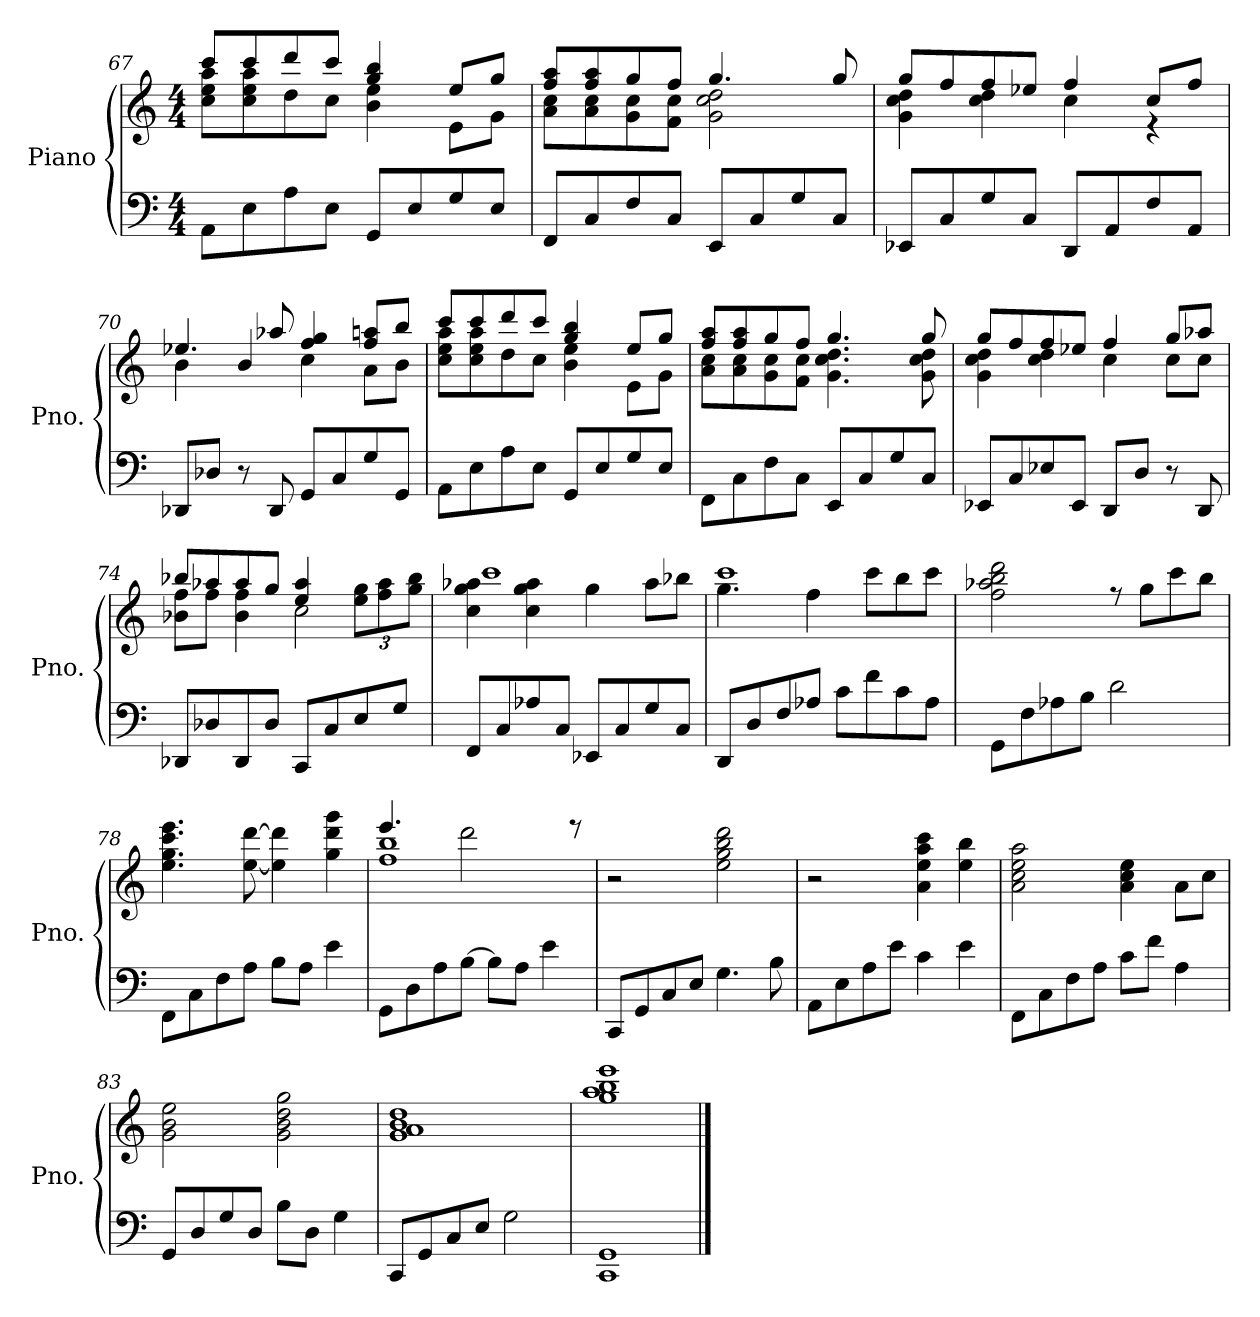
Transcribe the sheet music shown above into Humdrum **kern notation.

**kern	**kern
*part1	*part1
*staff2	*staff1
*I"Piano	*
*I'Pno.	*
!!LO:PB:g=z
*clefF4	*clefG2
*k[]	*k[]
*M4/4	*M4/4
=67	=67
*	*^
8AA\L	8cc\ 8ee\ 8aa\L	8ccc/L
8E\	8cc\ 8ee\ 8aa\	8ccc/
8A\	8dd\	8ddd/
8E\J	8cc\J	8ccc/J
8GG/L	4b\ 4ee\	4gg/ 4bb/
8E/	.	.
8G/	8e\L	8ee/L
8E/J	8g\J	8gg/J
=68	=68	=68
8FF/L	8a\ 8cc\L	8ff/ 8aa/L
8C/	8a\ 8cc\	8ff/ 8aa/
8F/	8g\ 8cc\	8gg/
8C/J	8f\ 8cc\J	8ff/J
8EE/L	2g\ 2cc\ 2dd\	4.gg/
8C/	.	.
8G/	.	.
8C/J	.	8gg/
=69	=69	=69
8EE-X/L	4g\ 4cc\ 4dd\	8gg/L
8C/	.	8ff/
8G/	4cc\ 4dd\	8ff/
8C/J	.	8ee-X/J
8DD/L	4cc\	4ff/
8AA/	.	.
8F/	8cc/L	4r
8AA/J	8ff/J	.
=70	=70	=70
8DD-X/L	4b\	4.ee-X/
8D-X/J	.	.
8r	4b/	.
8DD-/	.	8aa-X/
8GG/L	4cc\	4ff/ 4gg/
8C/	.	.
8G/	8a\L	8ff/ 8aan/L
8GG/J	8b\J	8bb/J
!!LO:LB:g=z	!!
=71	=71	=71
8AA\L	8cc\ 8ee\ 8aa\L	8ccc/L
8E\	8cc\ 8ee\ 8aa\	8ccc/
8A\	8dd\	8ddd/
8E\J	8cc\J	8ccc/J
8GG/L	4b\ 4ee\	4gg/ 4bb/
8E/	.	.
8G/	8e\L	8ee/L
8E/J	8g\J	8gg/J
=72	=72	=72
8FF\L	8a\ 8cc\L	8ff/ 8aa/L
8C\	8a\ 8cc\	8ff/ 8aa/
8F\	8g\ 8cc\	8gg/
8C\J	8f\ 8cc\J	8ff/J
8EE/L	4.g\ 4.cc\ 4.dd\	4.gg/
8C/	.	.
8G/	.	.
8C/J	8g\ 8cc\ 8dd\	8gg/
=73	=73	=73
8EE-X/L	4g\ 4cc\ 4dd\	8gg/L
8C/	.	8ff/
8E-X/	4cc\ 4dd\	8ff/
8EE-/J	.	8ee-X/J
8DD/L	4cc\	4ff/
8D/J	.	.
8r	8cc\L	8gg/L
8DD/	8cc\J	8aa-X/J
=74	=74	=74
8DD-X/L	8b-X\ 8ff\L	8bb-X/L
8D-X/	8ff\J	8aa-X/
8DD-/	4b-\ 4ff\	8aa-/
8D-/J	.	8gg/J
8CC/L	2cc\	4ee/ 4aa-/
8C/	.	.
*	*	*Xbrackettup
8E/	.	12ee\ 12gg\L
.	.	12ff\ 12aa-\
8G/J	.	.
.	.	12gg\ 12bb-\J
!!LO:LB:g=z	!!
=75	=75	=75
8FF/L	4cc\ 4gg\ 4aa-X\	1ccc
8C/	.	.
8A-X/	4cc\ 4gg\ 4aa-\	.
8C/J	.	.
8EE-X/L	4gg\	.
8C/	.	.
8G/	8aa-\L	.
8C/J	8bb-X\J	.
=76	=76	=76
8DD/L	4.gg\	1ccc
8D/	.	.
8F/	.	.
8A-X/J	4ff\	.
8c\L	.	.
8f\	8ccc\L	.
8c\	8bb\	.
8A-\J	8ccc\J	.
*	*v	*v
=77	=77
8GG\L	2ff\ 2aa-X\ 2bb\ 2ddd\
8F\	.
8A-X\	.
8B\J	.
2d\	8rff
.	8gg\L
.	8ccc\
.	8bb\J
=78	=78
8FF\L	4.ee\ 4.gg\ 4.ccc\ 4.eee\
8C\	.
8F\	.
8A\J	[8ee\ [8ddd\
8B\L	4ee\] 4ddd\]
8A\J	.
4e\	4gg\ 4ddd\ 4ggg\
!!LO:LB:g=z
=79	=79
*	*^
8GG\L	1ff 1bb	4.eee/
8D\	.	.
8A\	.	.
[8B\J	.	2ddd\
8B\L]	.	.
8A\J	.	.
4e\	.	.
.	.	8reee
*	*v	*v
=80	=80
8CC/L	2r
8GG/	.
8C/	.
8E/J	.
4.G\	2ee\ 2gg\ 2bb\ 2ddd\
8B\	.
=81	=81
8AA\L	2r
8E\	.
8A\	.
8e\J	.
4c\	4a\ 4ee\ 4aa\ 4ccc\
4e\	4ee\ 4bb\
=82	=82
8FF\L	2a\ 2cc\ 2ee\ 2aa\
8C\	.
8F\	.
8A\J	.
8c\L	4a\ 4cc\ 4ee\
8f\J	.
4A\	8a\L
.	8cc\J
=83	=83
8GG/L	2g\ 2b\ 2ee\
8D/	.
8G/	.
8D/J	.
8B\L	2g\ 2b\ 2dd\ 2gg\
8D\J	.
4G\	.
=84	=84
8CC/L	1g 1a 1b 1dd
8GG/	.
8C/	.
8E/J	.
2G\	.
!!LO:LB:g=z
=85	=85
1CC 1GG	1gg 1aa 1bb 1eee
==	==
*-	*-
